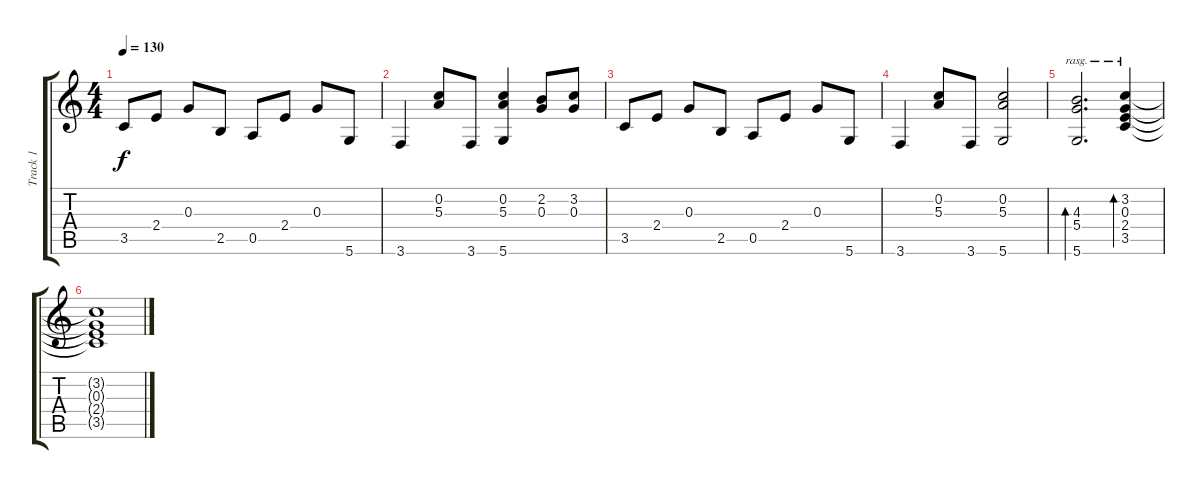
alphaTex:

\track ("Track 1" "Track 1") {instrument acousticguitarnylon}
\staff {score tabs}
\tuning (D4 A3 G3 D3 A2 D2) {hide}
\ts (4 4)
\tempo 130
\clef g2
\ks c
3.5.8{dy f} 2.4.8 0.3.8 2.5.8 0.5.8 2.4.8 0.3.8 5.6.8 |
3.6.4 (0.2 5.3).8 3.6.8 (0.2 5.3 5.6).4 (2.2 0.3).8 (3.2 0.3).8 |
3.5.8 2.4.8 0.3.8 2.5.8 0.5.8 2.4.8 0.3.8 5.6.8 |
3.6.4 (0.2 5.3).8 3.6.8 (0.2 5.3 5.6).2 |
(4.3 5.4 5.6).2{d bd 480 rasg ii} (3.2 0.3 2.4 3.5).4{bd 480 rasg ii} |
(3.2{t} 0.3{t} 2.4{t} 3.5{t}).1
